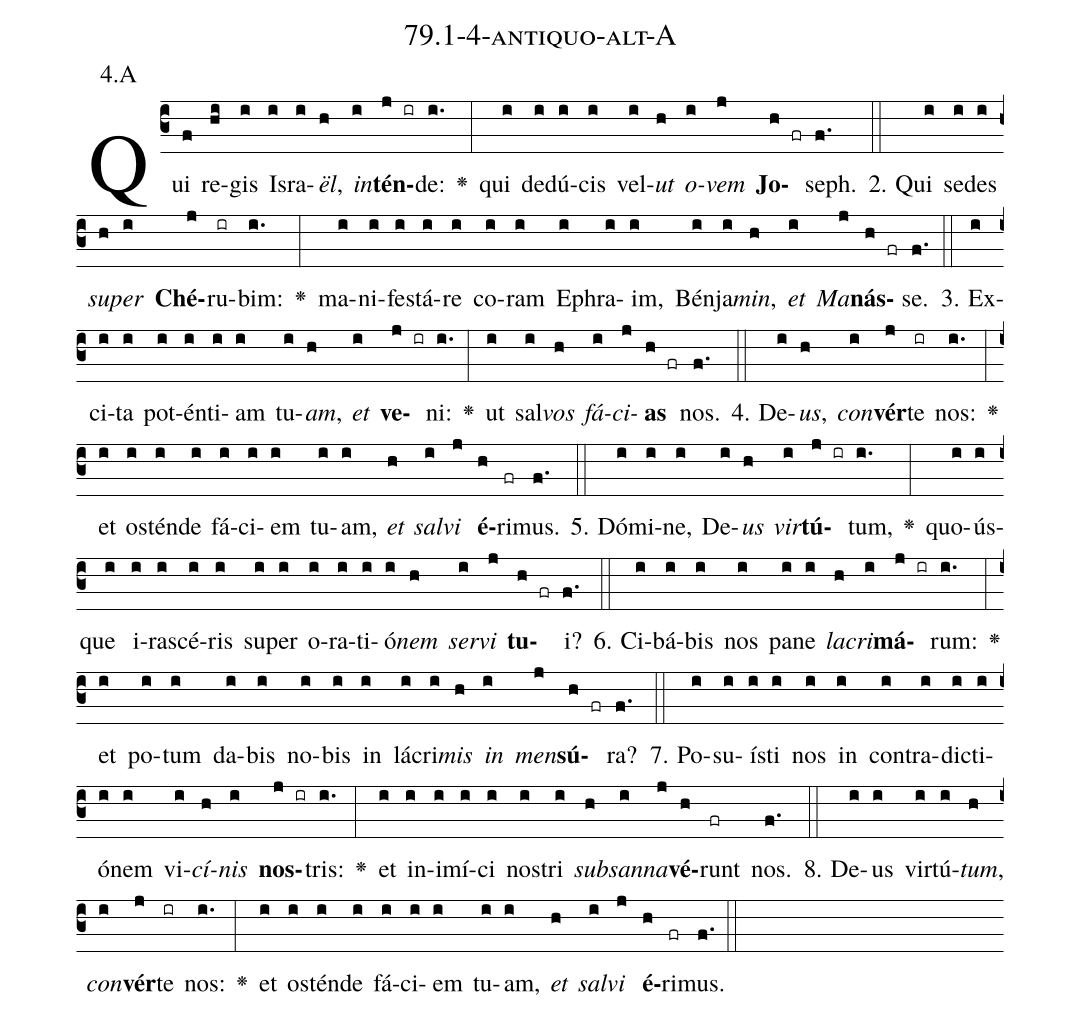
name: 79.1-4-antiquo-alt-A;
annotation: 4.A;
%%
(c3)Qui(f) re(hi)gis(i) Is(i)ra(i)<i>ël</i>,(h) <i>in</i>(i)<b>tén</b>(j ir)de:(i.) <v>\greheightstar</v>(:) qui(i) de(i)dú(i)cis(i) vel(i)<i>ut</i>(h) <i>o</i>(i)<i>vem</i>(j) <b>Jo</b>(h fr)seph.(f.) (::)
2. Qui(i) se(i)des(i) <i>su</i>(h)<i>per</i>(i) <b>Ché</b>(j)ru(ir)bim:(i.) <v>\greheightstar</v>(:) ma(i)ni(i)fes(i)tá(i)re(i) co(i)ram(i) E(i)phra(i)im,(i) Bén(i)ja(i)<i>min</i>,(h) <i>et</i>(i) <i>Ma</i>(j)<b>nás</b>(h fr)se.(f.) (::)
3. Ex(i)ci(i)ta(i) pot(i)én(i)ti(i)am(i) tu(i)<i>am</i>,(h) <i>et</i>(i) <b>ve</b>(j ir)ni:(i.) <v>\greheightstar</v>(:) ut(i) sal(i)<i>vos</i>(h) <i>fá</i>(i)<i>ci</i>(j)<b>as</b>(h fr) nos.(f.) (::)
4. De(i)<i>us</i>,(h) <i>con</i>(i)<b>vér</b>(j)te(ir) nos:(i.) <v>\greheightstar</v>(:) et(i) os(i)tén(i)de(i) fá(i)ci(i)em(i) tu(i)am,(i) <i>et</i>(h) <i>sal</i>(i)<i>vi</i>(j) <b>é</b>(h)ri(fr)mus.(f.) (::)
5. Dó(i)mi(i)ne,(i) De(i)<i>us</i>(h) <i>vir</i>(i)<b>tú</b>(j ir)tum,(i.) <v>\greheightstar</v>(:) quo(i)ús(i)que(i) i(i)ra(i)scé(i)ris(i) su(i)per(i) o(i)ra(i)ti(i)ó(i)<i>nem</i>(h) <i>ser</i>(i)<i>vi</i>(j) <b>tu</b>(h fr)i?(f.) (::)
6. Ci(i)bá(i)bis(i) nos(i) pa(i)ne(i) <i>la</i>(h)<i>cri</i>(i)<b>má</b>(j ir)rum:(i.) <v>\greheightstar</v>(:) et(i) po(i)tum(i) da(i)bis(i) no(i)bis(i) in(i) lá(i)cri(i)<i>mis</i>(h) <i>in</i>(i) <i>men</i>(j)<b>sú</b>(h fr)ra?(f.) (::)
7. Po(i)su(i)ís(i)ti(i) nos(i) in(i) con(i)tra(i)dic(i)ti(i)ó(i)nem(i) vi(i)<i>cí</i>(h)<i>nis</i>(i) <b>nos</b>(j ir)tris:(i.) <v>\greheightstar</v>(:) et(i) in(i)i(i)mí(i)ci(i) nos(i)tri(i) <i>sub</i>(h)<i>san</i>(i)<i>na</i>(j)<b>vé</b>(h)runt(fr) nos.(f.) (::)
8. De(i)us(i) vir(i)tú(i)<i>tum</i>,(h) <i>con</i>(i)<b>vér</b>(j)te(ir) nos:(i.) <v>\greheightstar</v>(:) et(i) os(i)tén(i)de(i) fá(i)ci(i)em(i) tu(i)am,(i) <i>et</i>(h) <i>sal</i>(i)<i>vi</i>(j) <b>é</b>(h)ri(fr)mus.(f.) (::)
